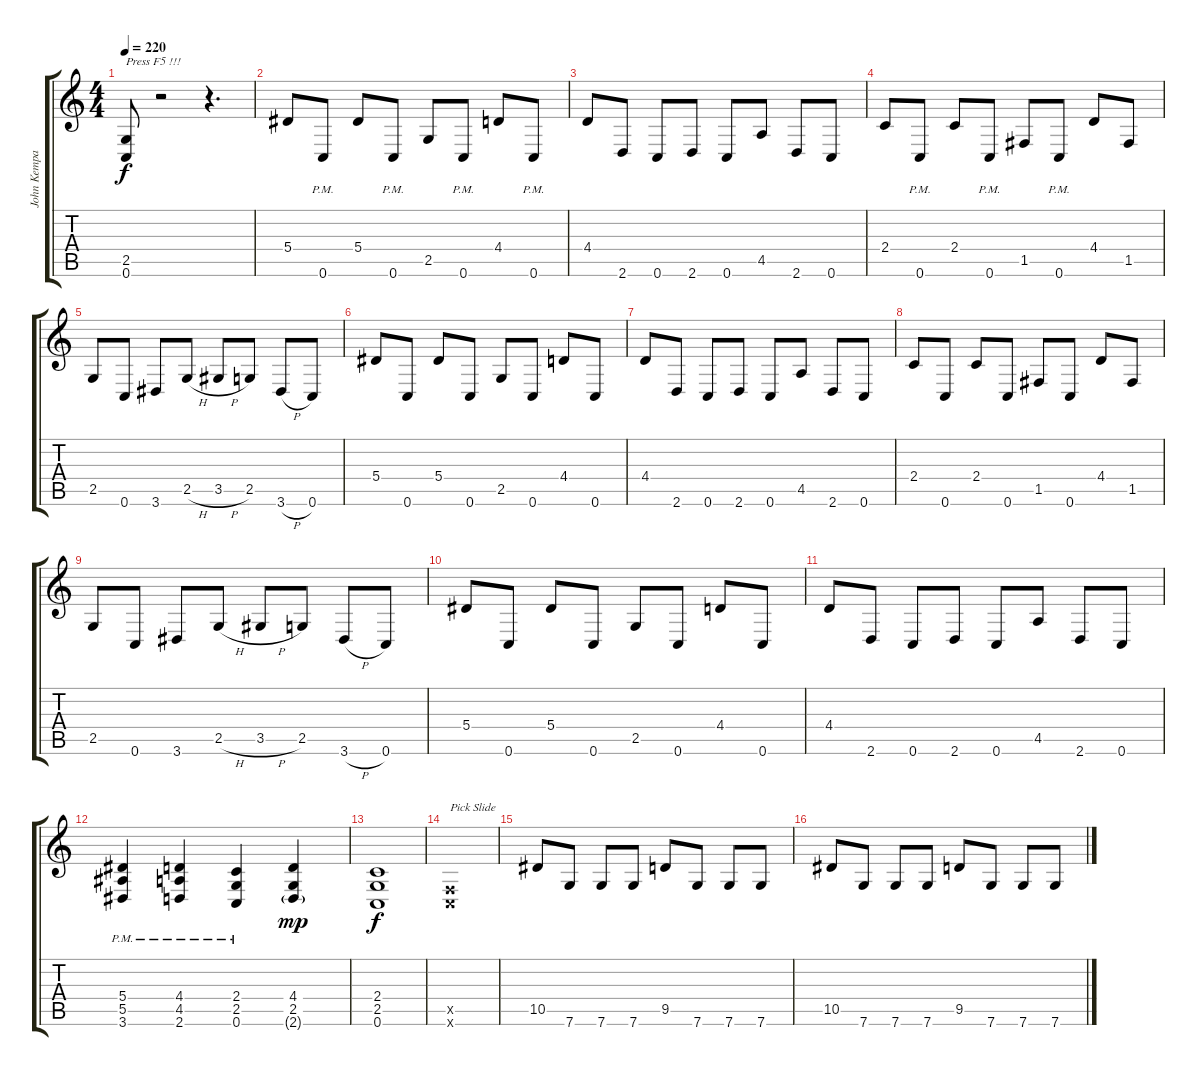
\track ("John Kempainen (Rhythm Guitar)" "John Kempa") {instrument distortionguitar}
\staff {score tabs}
\tuning (C4 G3 Eb3 Bb2 F2 C2) {hide}
\ts (4 4)
\tempo 220
\clef g2
\ks c
(2.5 0.6).8{txt "Press F5 !!!" dy f instrument distortionguitar} r.2 r.4{d} |
5.4.8 0.6{pm}.8 5.4.8 0.6{pm}.8 2.5.8 0.6{pm}.8 4.4.8 0.6{pm}.8 |
4.4.8 2.6.8 0.6.8 2.6.8 0.6.8 4.5.8 2.6.8 0.6.8 |
2.4.8 0.6{pm}.8 2.4.8 0.6{pm}.8 1.5.8 0.6{pm}.8 4.4.8 1.5.8 |
2.5.8 0.6.8 3.6.8 2.5{h}.8 3.5{h}.8 2.5.8 3.6{h}.8 0.6.8 |
5.4.8 0.6.8 5.4.8 0.6.8 2.5.8 0.6.8 4.4.8 0.6.8 |
4.4.8 2.6.8 0.6.8 2.6.8 0.6.8 4.5.8 2.6.8 0.6.8 |
2.4.8 0.6.8 2.4.8 0.6.8 1.5.8 0.6.8 4.4.8 1.5.8 |
2.5.8 0.6.8 3.6.8 2.5{h}.8 3.5{h}.8 2.5.8 3.6{h}.8 0.6.8 |
5.4.8 0.6.8 5.4.8 0.6.8 2.5.8 0.6.8 4.4.8 0.6.8 |
4.4.8 2.6.8 0.6.8 2.6.8 0.6.8 4.5.8 2.6.8 0.6.8 |
(5.4{pm} 5.5{pm} 3.6{pm}).4 (4.4{pm} 4.5{pm} 2.6{pm}).4 (2.4{pm} 2.5{pm} 0.6{pm}).4 (4.4 2.5 2.6{g}).4{dy mp} |
(2.4 2.5 0.6).1{dy f} |
(0.5{x} 0.6{x}).1{txt "Pick Slide"} |
10.5.8 7.6.8 7.6.8 7.6.8 9.5.8 7.6.8 7.6.8 7.6.8 |
10.5.8 7.6.8 7.6.8 7.6.8 9.5.8 7.6.8 7.6.8 7.6.8
